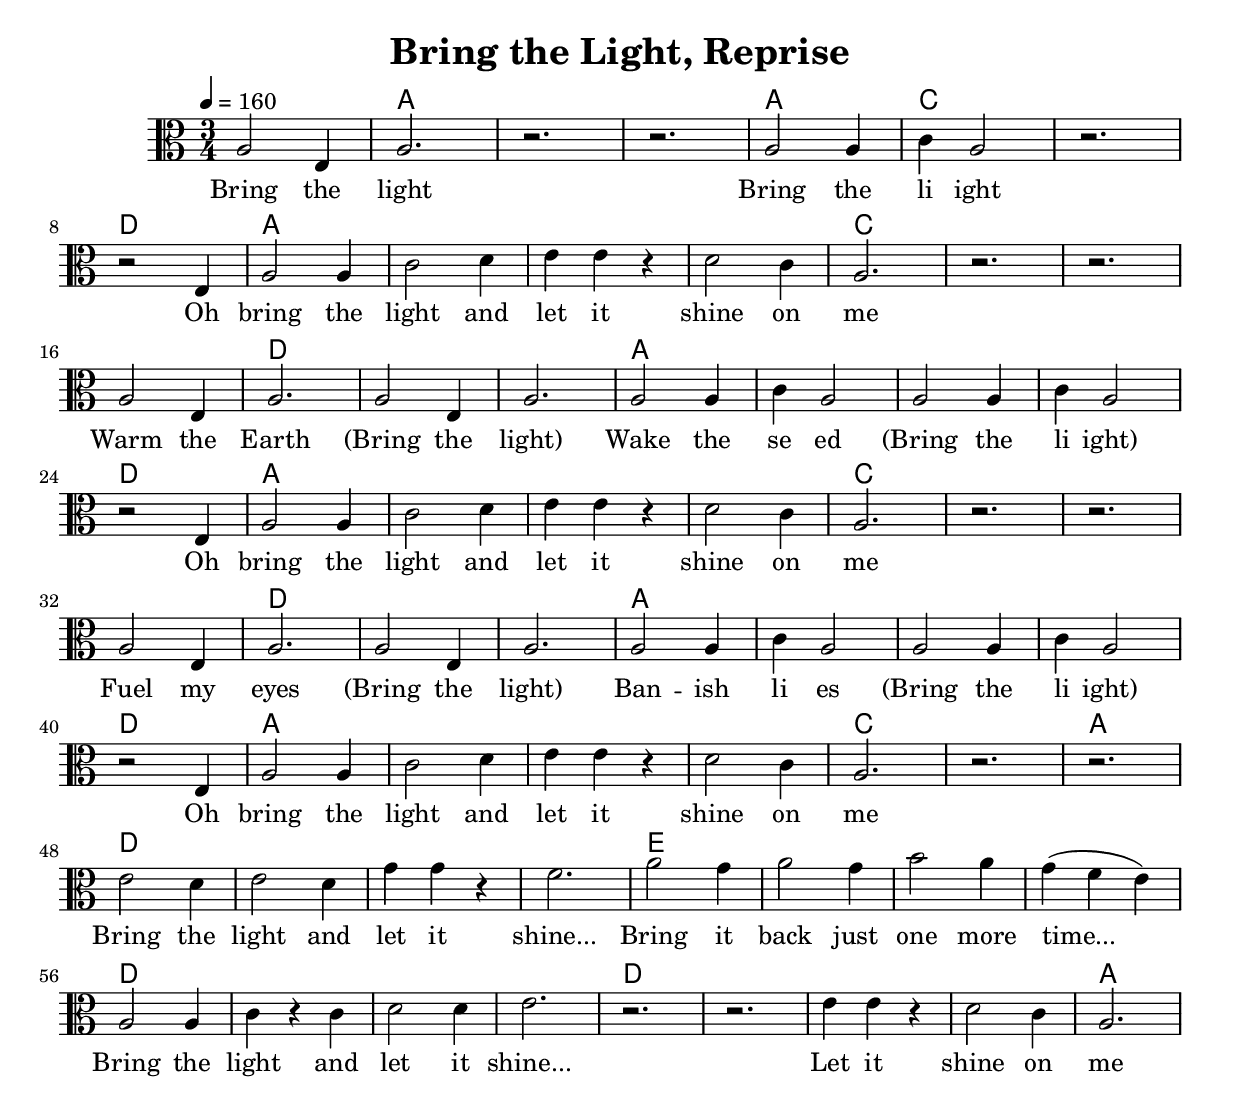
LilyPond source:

\version "2.18.2"

\header {
  title = "Bring the Light, Reprise"
}

words = \lyricmode {
  Bring the light 
  Bring the li ight
  Oh bring the light and let it shine on me 

  Warm the Earth (Bring the light)
  Wake the se ed (Bring the li ight)
  Oh bring the light and let it shine on me

  Fuel my eyes (Bring the light)
  Ban -- ish li es (Bring the li ight)
  Oh bring the light and let it shine on me

  Bring the light and let it shine...
  Bring it back just one more time...
  Bring the  light and let it shine...
  Let it shine on  me   
  Let it shine on  me   
}

melody = \relative c' {
  \time 3/4
  \clef alto
  a2 e4 a2. r r
  a2 a4 c a2 r2. \break

  r2 e4 a2 a4 c2 d4 e e r d2 c4 a2. r r \break

  \repeat unfold 2 {
    a2 e4 a2.   a2 e4 a2.
    a2 a4 c a2   a2 a4 c a2 \break
  r2 e4 a2 a4 c2 d4 e e r d2 c4 a2. r r \break
  }
  e'2 d4 e2 d4 g g r f2. a2 g4 a2 g4 b2 a4 g( f e)
  a,2 a4 c r  c d2 d4 e2. r r
  e4 e4 r d2 c4 a2.
}

harmony = {
  \chordmode {
    s2. a s s 
    a c s
    \repeat unfold 2 {
      d a s s s c s s
      s d s s a s s s
    }
    d a s s s c s a
    d s s s e s s s d s s s d s s s a 
  }
}

\score {
  
  <<
    \new ChordNames {
      \set midiMaximumVolume = #0.5
      \set midiInstrument = #"acoustic guitar (nylon)"
      \harmony
    }
    \new Voice = "one" {
      \tempo 4 = 160
      \set Staff.midiInstrument=#"voice oohs"
      \melody
    }
    \new Lyrics = "va" \lyricsto "one" {
      \words
    }
  >>
  \layout {}
  \midi {}
}
